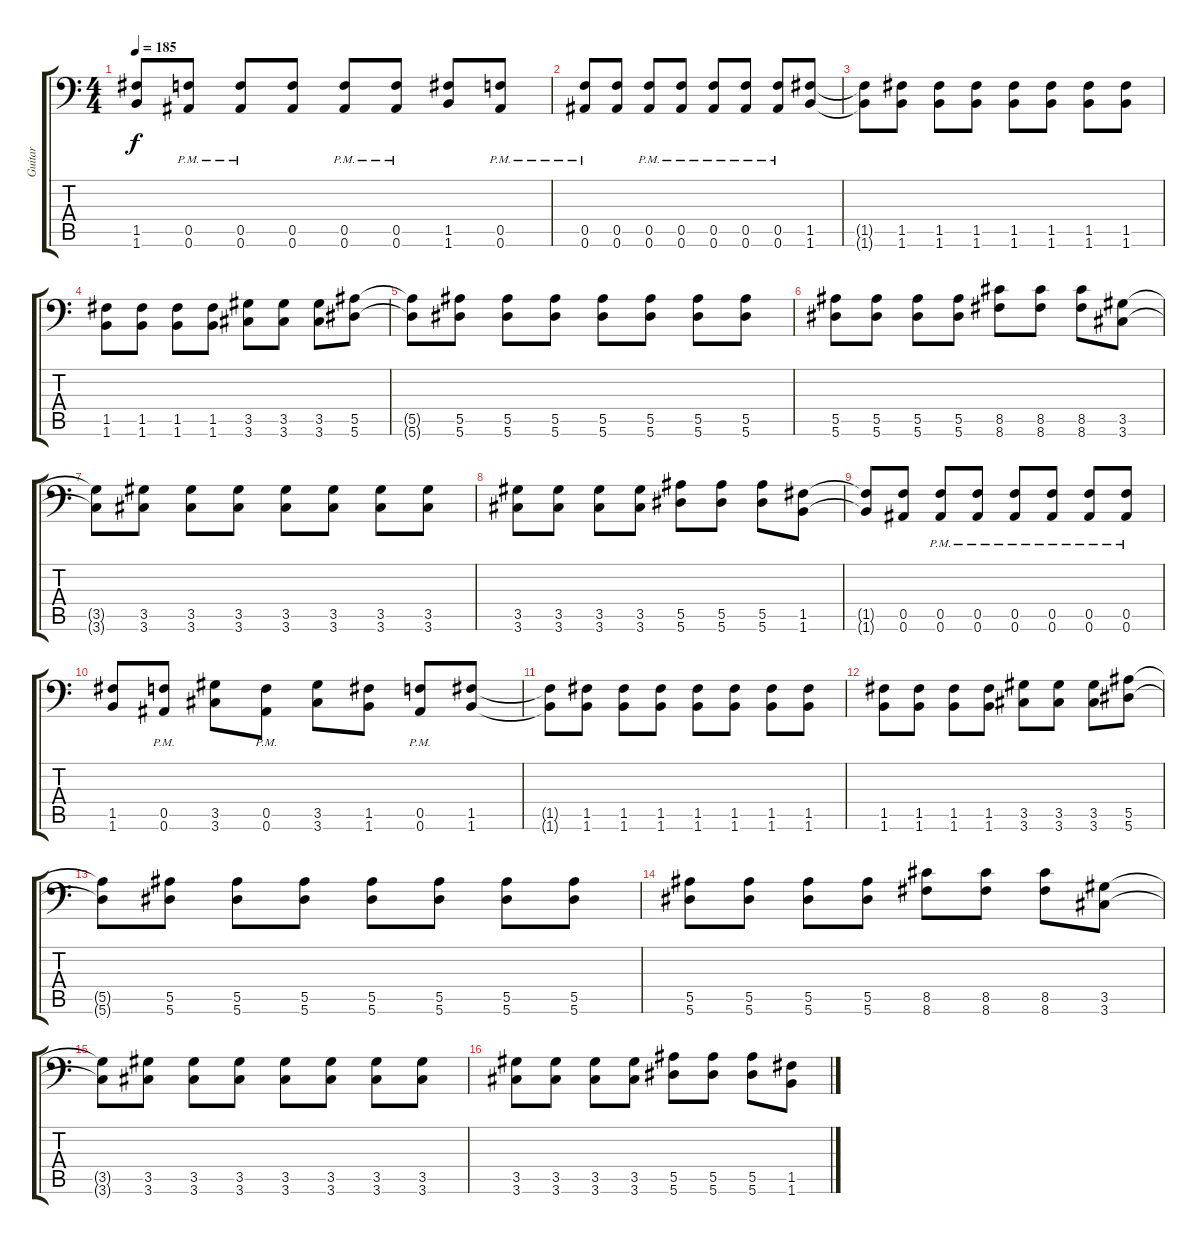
\track ("Guitar" "Guitar") {instrument distortionguitar}
\staff {score tabs}
\tuning (C4 G3 Eb3 Bb2 F2 Bb1) {hide}
\ts (4 4)
\tempo 185
\clef f4
\ks c
(1.5 1.6).8{dy f} (0.5{pm} 0.6{pm}).8 (0.5{pm} 0.6{pm}).8 (0.5 0.6).8 (0.5{pm} 0.6{pm}).8 (0.5{pm} 0.6{pm}).8 (1.5 1.6).8 (0.5{pm} 0.6{pm}).8 |
(0.5{pm} 0.6{pm}).8 (0.5 0.6).8 (0.5{pm} 0.6{pm}).8 (0.5{pm} 0.6{pm}).8 (0.5{pm} 0.6{pm}).8 (0.5{pm} 0.6{pm}).8 (0.5{pm} 0.6{pm}).8 (1.5 1.6).8 |
(1.5{t} 1.6{t}).8 (1.5 1.6).8 (1.5 1.6).8 (1.5 1.6).8 (1.5 1.6).8 (1.5 1.6).8 (1.5 1.6).8 (1.5 1.6).8 |
(1.5 1.6).8 (1.5 1.6).8 (1.5 1.6).8 (1.5 1.6).8 (3.5 3.6).8 (3.5 3.6).8 (3.5 3.6).8 (5.5 5.6).8 |
(5.5{t} 5.6{t}).8 (5.5 5.6).8 (5.5 5.6).8 (5.5 5.6).8 (5.5 5.6).8 (5.5 5.6).8 (5.5 5.6).8 (5.5 5.6).8 |
(5.5 5.6).8 (5.5 5.6).8 (5.5 5.6).8 (5.5 5.6).8 (8.5 8.6).8 (8.5 8.6).8 (8.5 8.6).8 (3.5 3.6).8 |
(3.5{t} 3.6{t}).8 (3.5 3.6).8 (3.5 3.6).8 (3.5 3.6).8 (3.5 3.6).8 (3.5 3.6).8 (3.5 3.6).8 (3.5 3.6).8 |
(3.5 3.6).8 (3.5 3.6).8 (3.5 3.6).8 (3.5 3.6).8 (5.5 5.6).8 (5.5 5.6).8 (5.5 5.6).8 (1.5 1.6).8 |
(1.5{t} 1.6{t}).8 (0.5 0.6).8 (0.5{pm} 0.6{pm}).8 (0.5{pm} 0.6{pm}).8 (0.5 0.6{pm}).8 (0.5{pm} 0.6{pm}).8 (0.5{pm} 0.6{pm}).8 (0.5{pm} 0.6).8 |
(1.5 1.6).8 (0.5{pm} 0.6{pm}).8 (3.5 3.6).8 (0.5{pm} 0.6{pm}).8 (3.5 3.6).8 (1.5 1.6).8 (0.5{pm} 0.6{pm}).8 (1.5 1.6).8 |
(1.5{t} 1.6{t}).8 (1.5 1.6).8 (1.5 1.6).8 (1.5 1.6).8 (1.5 1.6).8 (1.5 1.6).8 (1.5 1.6).8 (1.5 1.6).8 |
(1.5 1.6).8 (1.5 1.6).8 (1.5 1.6).8 (1.5 1.6).8 (3.5 3.6).8 (3.5 3.6).8 (3.5 3.6).8 (5.5 5.6).8 |
(5.5{t} 5.6{t}).8 (5.5 5.6).8 (5.5 5.6).8 (5.5 5.6).8 (5.5 5.6).8 (5.5 5.6).8 (5.5 5.6).8 (5.5 5.6).8 |
(5.5 5.6).8 (5.5 5.6).8 (5.5 5.6).8 (5.5 5.6).8 (8.5 8.6).8 (8.5 8.6).8 (8.5 8.6).8 (3.5 3.6).8 |
(3.5{t} 3.6{t}).8 (3.5 3.6).8 (3.5 3.6).8 (3.5 3.6).8 (3.5 3.6).8 (3.5 3.6).8 (3.5 3.6).8 (3.5 3.6).8 |
(3.5 3.6).8 (3.5 3.6).8 (3.5 3.6).8 (3.5 3.6).8 (5.5 5.6).8 (5.5 5.6).8 (5.5 5.6).8 (1.5 1.6).8
